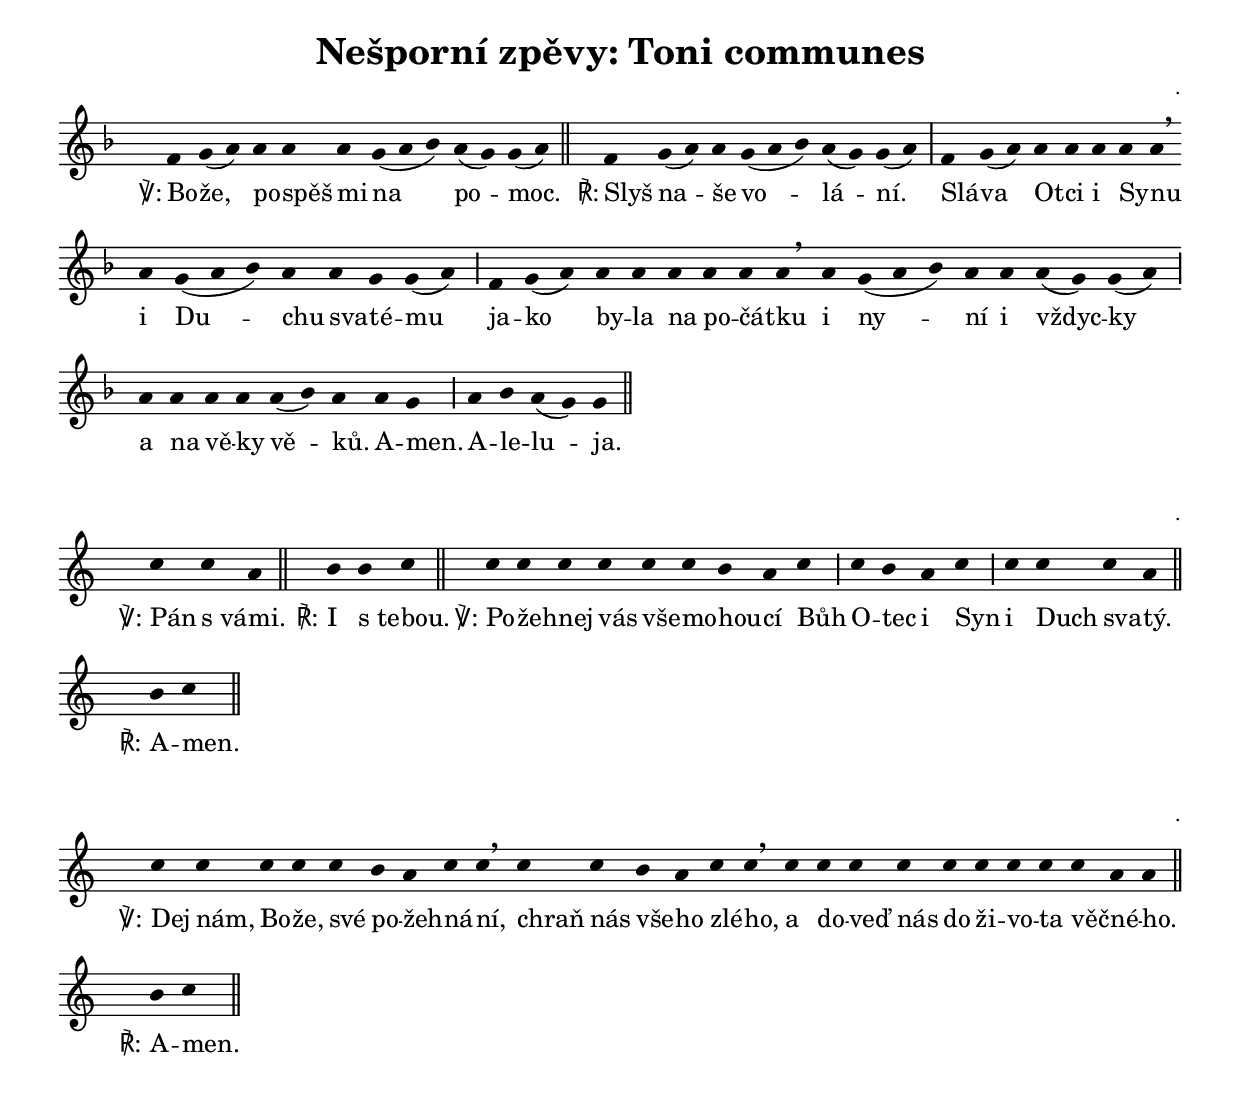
\version "2.15.37"

\header {
  title = "Nešporní zpěvy: Toni communes"
}

\include "spolecne_nespory.ly"

\score {
  \relative c' {
    \choralniRezim
    \key f \major
    \neviditelna f
    f4 g( a) a a a g( a bes) a( g) g( a) \barFinalis
    \neviditelna f
    f4 g( a) a g( a bes) a( g) g( a) \barMax
    
    f4 g( a) a a a a a \barMin
    a g( a bes) a a g g( a) \barMaior
    f4 g( a) a a a a a a \barMin a g( a bes) a a a( g) g( a) \barMaior
    a a a a a( bes) a a g \barMaior
    a bes a( g) g \barFinalis
  }
  \addlyrics {
    \Verse Bo -- že, po -- spěš mi na po -- moc.
    \Response Slyš na -- še vo -- lá -- ní.
    Slá -- va Ot -- ci i Sy -- nu
    i Du -- chu sva -- té -- mu
    ja -- ko by -- la na po -- čát -- ku i ny -- ní i vždyc -- ky
    a na vě -- ky vě -- ků. A -- men.
    A -- le -- lu -- ja.
    a na vě -- ky vě -- ků. A -- men.
  }
  \header {
    quiddd = "úvodní verš"
    modus = ""
    differentia = "" 
    psalmus = ""
    id = "pospes"
    fons = "podle Antiphonale Romanum 1912, 2*: In principio horarum, tonus solemnis"
    piece = \markup {\sestavTitulek}
  }
}

\score {
  \transpose f' c'' { \relative c' {
    \choralniRezim
    \neviditelna f
    f4 f d \barFinalis
    \neviditelna f
    e e f \barFinalis
    \neviditelna f
    f f f f f f e d f \barMaior
    f e d f \barMaior
    f f f d \barFinalis
    \neviditelna f
    e f \barFinalis
  } }
  \addlyrics {
    \Verse Pán s_vá -- mi.
    \Response I s_te -- bou.
    \Verse Po -- žeh -- nej vás vše -- mo -- hou -- cí Bůh
    O -- tec i Syn
    i Duch sva -- tý.
    \Response A -- men.
  }
  \header {
    quiddd = "požehnání"
    modus = ""
    differentia = "" 
    psalmus = ""
    id = "pozehnani"
    fons = "dominikáni: http://www.op.cz/download/liturgie/initio_tisk.pdf"
    piece = \markup {\sestavTitulek}
  }
}

\score {
  \relative c'' {
    \choralniRezim
    \neviditelna c
    c4 c c c c b a c c \barMin 
    c c b a c c \barMin
    c c c c c c c c c a a \barFinalis
    \neviditelna c
    b c \barFinalis
  }
  \addlyrics {
    \Verse Dej nám, Bo -- že, své po -- žeh -- ná -- ní,
    chraň nás vše -- ho zlé -- ho,
    a do -- veď nás do ži -- vo -- ta věč -- né -- ho.
    \Response A -- men.
  }
  \header {
    quiddd = "závěr, není-li přítomen kněz"
    modus = ""
    differentia = "" 
    psalmus = ""
    id = "nepozehnani"
    fons = "podle Antiphonale Romanum 1912, 29*n, absoluce pred ctenimi matutina"
    piece = \markup {\sestavTitulek}
  }
}